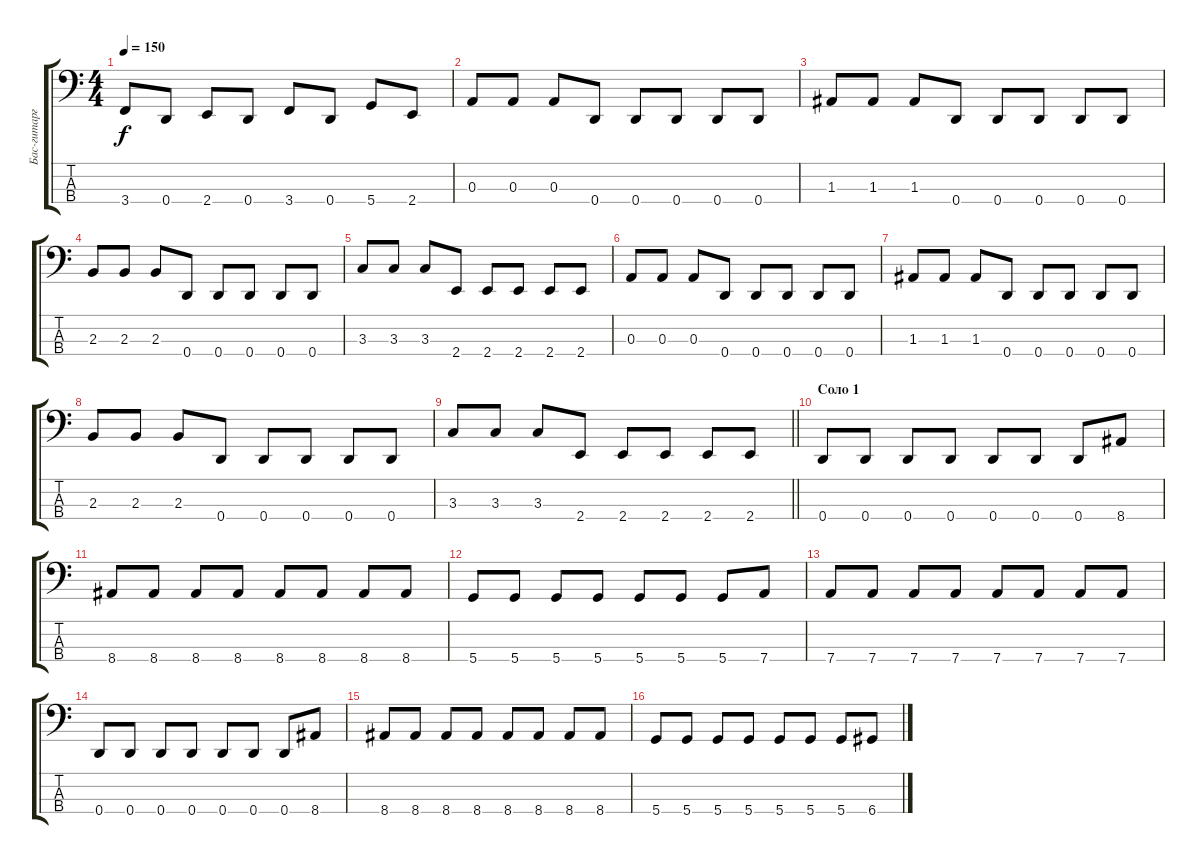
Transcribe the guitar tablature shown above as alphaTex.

\track ("Бас-гитарга" "Бас-гитарг") {instrument electricbasspick}
\staff {score tabs}
\tuning (G2 D2 A1 D1) {hide}
\ts (4 4)
\tempo 150
\clef f4
\ks c
3.4{t}.8{dy f} 0.4.8 2.4.8 0.4.8 3.4.8 0.4.8 5.4.8 2.4.8 |
0.3.8 0.3.8 0.3.8 0.4.8 0.4.8 0.4.8 0.4.8 0.4.8 |
1.3.8 1.3.8 1.3.8 0.4.8 0.4.8 0.4.8 0.4.8 0.4.8 |
2.3.8 2.3.8 2.3.8 0.4.8 0.4.8 0.4.8 0.4.8 0.4.8 |
3.3.8 3.3.8 3.3.8 2.4.8 2.4.8 2.4.8 2.4.8 2.4.8 |
0.3.8 0.3.8 0.3.8 0.4.8 0.4.8 0.4.8 0.4.8 0.4.8 |
1.3.8 1.3.8 1.3.8 0.4.8 0.4.8 0.4.8 0.4.8 0.4.8 |
2.3.8 2.3.8 2.3.8 0.4.8 0.4.8 0.4.8 0.4.8 0.4.8 |
\barLineRight lightlight
3.3.8 3.3.8 3.3.8 2.4.8 2.4.8 2.4.8 2.4.8 2.4.8 |
\section ("" "Соло 1")
0.4.8 0.4.8 0.4.8 0.4.8 0.4.8 0.4.8 0.4.8 8.4.8 |
8.4.8 8.4.8 8.4.8 8.4.8 8.4.8 8.4.8 8.4.8 8.4.8 |
5.4.8 5.4.8 5.4.8 5.4.8 5.4.8 5.4.8 5.4.8 7.4.8 |
7.4.8 7.4.8 7.4.8 7.4.8 7.4.8 7.4.8 7.4.8 7.4.8 |
0.4.8 0.4.8 0.4.8 0.4.8 0.4.8 0.4.8 0.4.8 8.4.8 |
8.4.8 8.4.8 8.4.8 8.4.8 8.4.8 8.4.8 8.4.8 8.4.8 |
5.4.8 5.4.8 5.4.8 5.4.8 5.4.8 5.4.8 5.4.8 6.4.8
